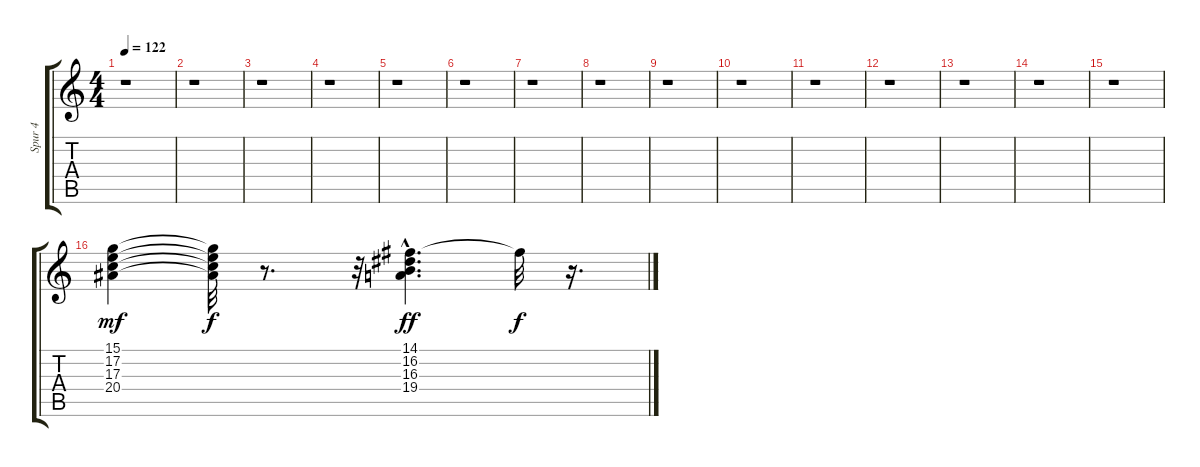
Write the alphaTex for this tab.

\track ("Spur 4" "Spur 4") {instrument rockorgan}
\staff {score tabs}
\tuning (E4 B3 G3 D3 A2 E2) {hide}
\ts (4 4)
\tempo 122
\clef g2
\ks c
r.1{dy fff} |
r.1 |
r.1 |
r.1 |
r.1 |
r.1 |
r.1 |
r.1 |
r.1 |
r.1 |
r.1 |
r.1 |
r.1 |
r.1 |
r.1 |
(15.1 17.2 17.3 20.4).4{dy mf} (15.1{t} 17.2{t} 17.3{t} 20.4{t}).32{dy f} r.8{d} r.32 (14.1{hac} 16.2{hac} 16.3{hac} 19.4{hac}).4{d dy ff} 14.1{t}.32{dy f} r.16{d}
